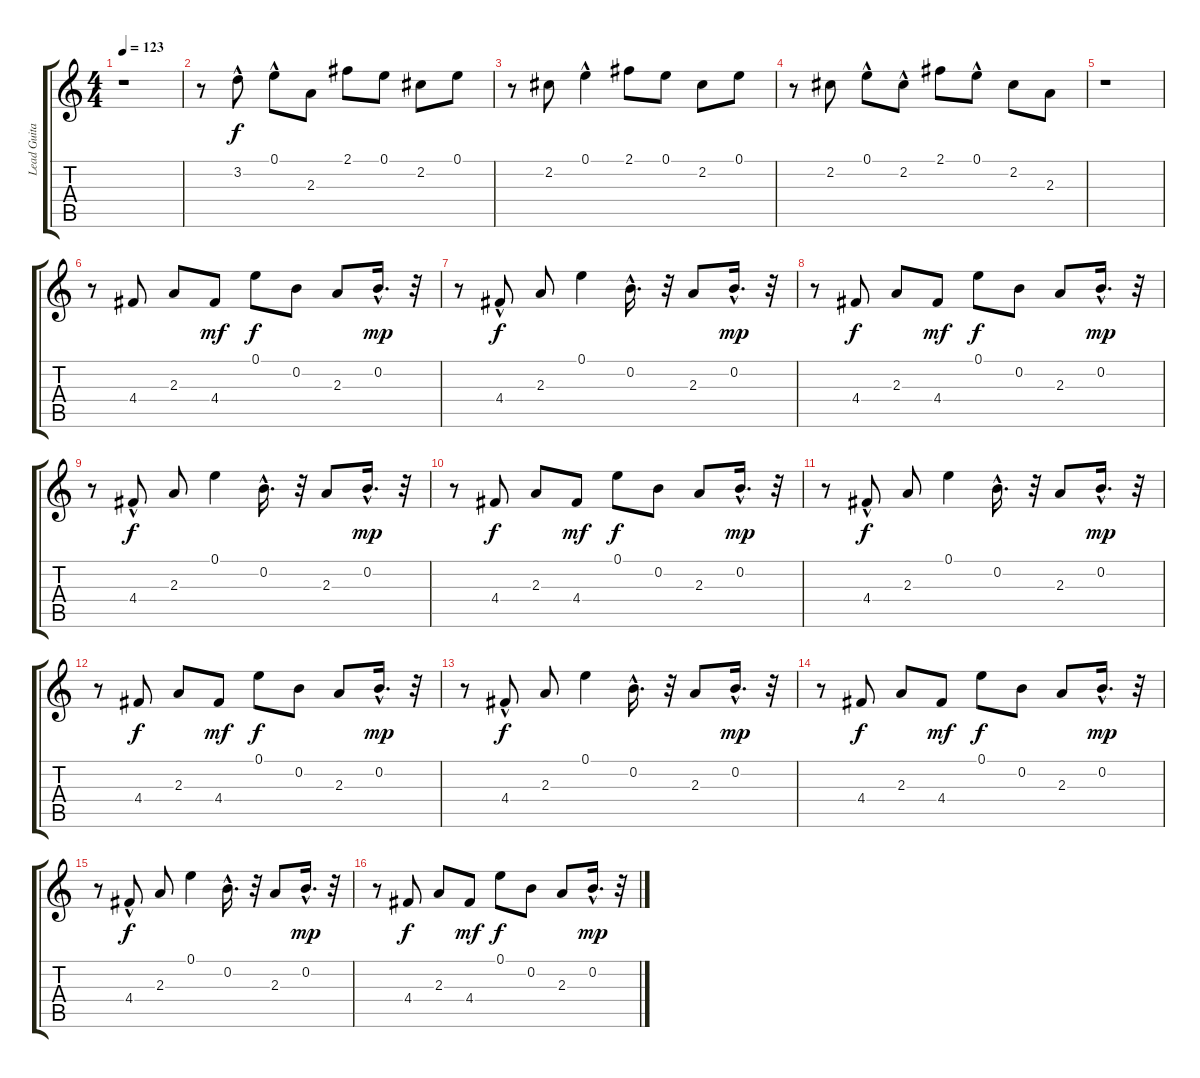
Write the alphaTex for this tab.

\track ("Lead Guitar" "Lead Guita") {instrument electricguitarclean}
\staff {score tabs}
\tuning (E4 B3 G3 D3 A2 E2) {hide}
\ts (4 4)
\tempo 123
\clef g2
\ks c
r.1{dy f} |
r.8 3.2{hac}.8 0.1{hac}.8 2.3.8 2.1.8 0.1.8 2.2.8 0.1.8 |
r.8 2.2.8 0.1{hac}.4 2.1.8 0.1.8 2.2.8 0.1.8 |
r.8 2.2.8 0.1{hac}.8 2.2{hac}.8 2.1.8 0.1{hac}.8 2.2.8 2.3.8 |
r.1 |
r.8 4.4.8 2.3.8 4.4.8{dy mf} 0.1.8{dy f} 0.2.8 2.3.8 0.2{hac}.16{d dy mp} r.32 |
r.8 4.4{hac}.8{dy f} 2.3.8 0.1.4 0.2{hac}.16{d} r.32 2.3.8 0.2{hac}.16{d dy mp} r.32 |
r.8 4.4.8{dy f} 2.3.8 4.4.8{dy mf} 0.1.8{dy f} 0.2.8 2.3.8 0.2{hac}.16{d dy mp} r.32 |
r.8 4.4{hac}.8{dy f} 2.3.8 0.1.4 0.2{hac}.16{d} r.32 2.3.8 0.2{hac}.16{d dy mp} r.32 |
r.8 4.4.8{dy f} 2.3.8 4.4.8{dy mf} 0.1.8{dy f} 0.2.8 2.3.8 0.2{hac}.16{d dy mp} r.32 |
r.8 4.4{hac}.8{dy f} 2.3.8 0.1.4 0.2{hac}.16{d} r.32 2.3.8 0.2{hac}.16{d dy mp} r.32 |
r.8 4.4.8{dy f} 2.3.8 4.4.8{dy mf} 0.1.8{dy f} 0.2.8 2.3.8 0.2{hac}.16{d dy mp} r.32 |
r.8 4.4{hac}.8{dy f} 2.3.8 0.1.4 0.2{hac}.16{d} r.32 2.3.8 0.2{hac}.16{d dy mp} r.32 |
r.8 4.4.8{dy f} 2.3.8 4.4.8{dy mf} 0.1.8{dy f} 0.2.8 2.3.8 0.2{hac}.16{d dy mp} r.32 |
r.8 4.4{hac}.8{dy f} 2.3.8 0.1.4 0.2{hac}.16{d} r.32 2.3.8 0.2{hac}.16{d dy mp} r.32 |
r.8 4.4.8{dy f} 2.3.8 4.4.8{dy mf} 0.1.8{dy f} 0.2.8 2.3.8 0.2{hac}.16{d dy mp} r.32
